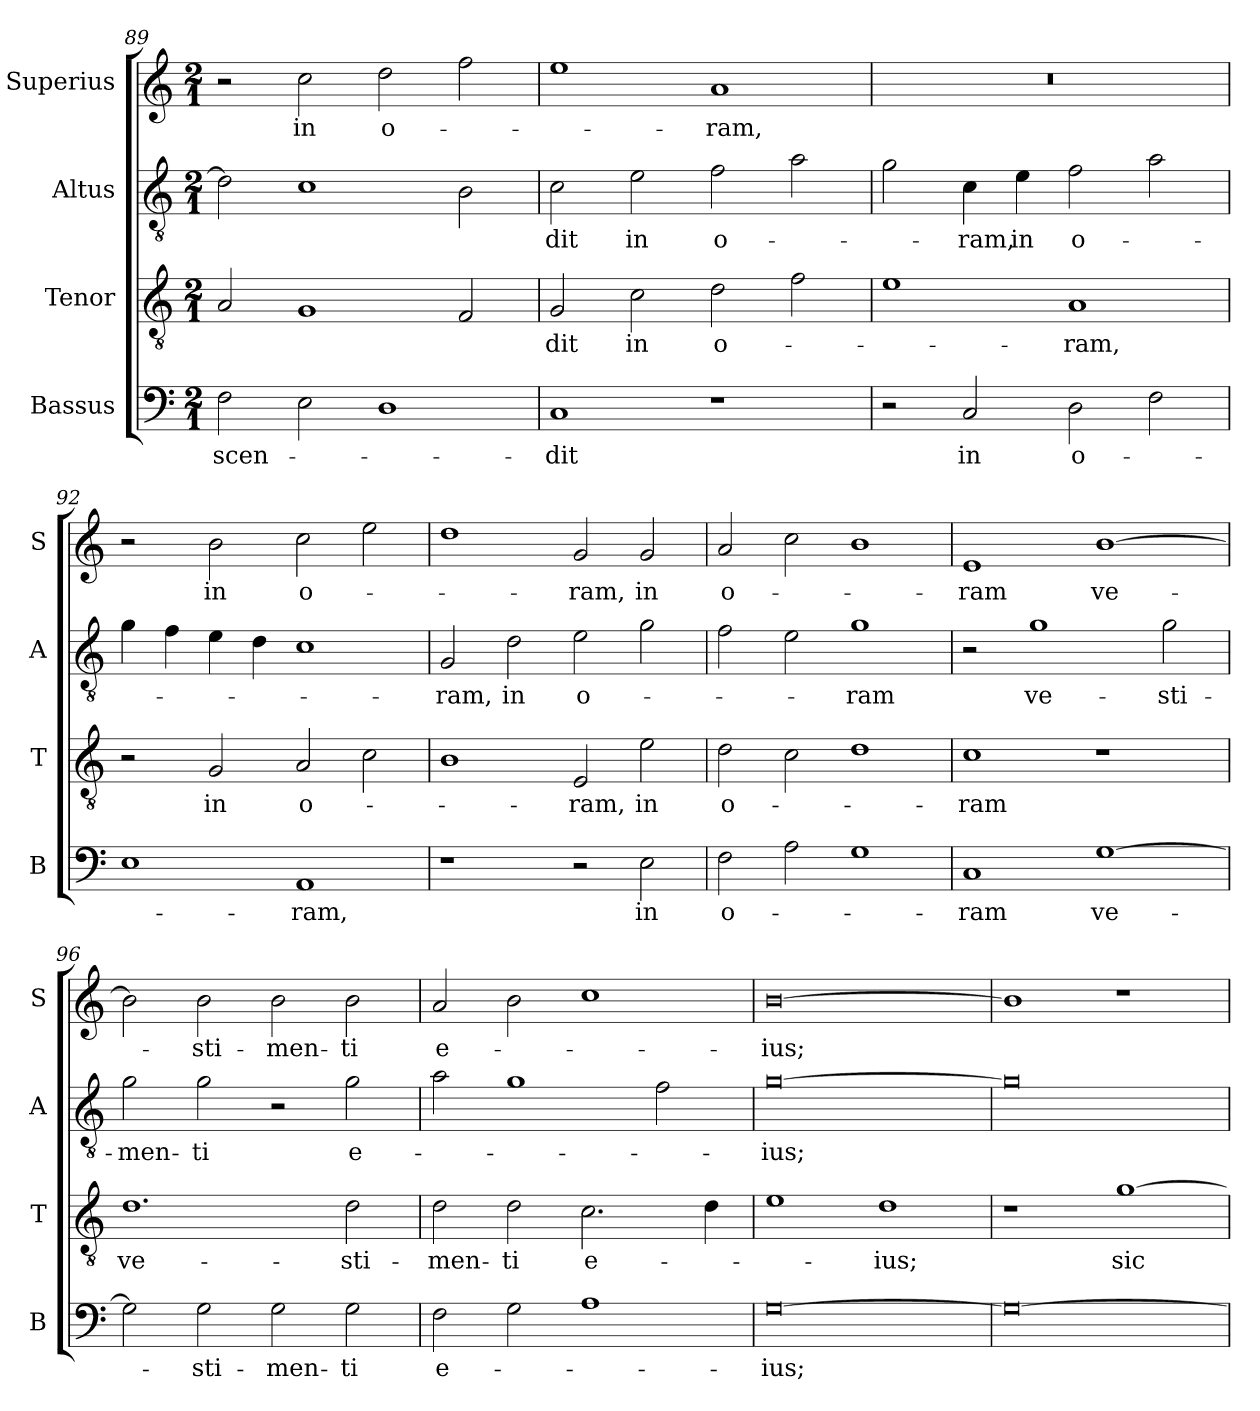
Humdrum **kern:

**kern	**text	**kern	**text	**kern	**text	**kern	**text
*part4	*part4	*part3	*part3	*part2	*part2	*part1	*part1
*staff4	*staff4	*staff3	*staff3	*staff2	*staff2	*staff1	*staff1
*I"Bassus	*	*I"Tenor	*	*I"Altus	*	*I"Superius	*
*I'B	*	*I'T	*	*I'A	*	*I'S	*
*clefF4	*	*clefGv2	*	*clefGv2	*	*clefG2	*
*k[]	*	*k[]	*	*k[]	*	*k[]	*
*M2/1	*	*M2/1	*	*M2/1	*	*M2/1	*
=89	=89	=89	=89	=89	=89	=89	=89
2F	-scen-	2A	.	2d]	.	2r	.
2E	.	1G	.	1c	.	2cc	in
1D	.	.	.	.	.	2dd	o-
.	.	2F	.	2B	.	2ff	.
=90	=90	=90	=90	=90	=90	=90	=90
1C	-dit	2G	-dit	2c	-dit	1ee	.
.	.	2c	in	2e	in	.	.
1r	.	2d	o-	2f	o-	1a	-ram,
.	.	2f	.	2a	.	.	.
=91	=91	=91	=91	=91	=91	=91	=91
2r	.	1e	.	2g	.	0r	.
2C	in	.	.	4c	-ram,	.	.
.	.	.	.	4e	in	.	.
2D	o-	1A	-ram,	2f	o-	.	.
2F	.	.	.	2a	.	.	.
=92	=92	=92	=92	=92	=92	=92	=92
1E	.	2r	.	4g	.	2r	.
.	.	.	.	4f	.	.	.
.	.	2G	in	4e	.	2b	in
.	.	.	.	4d	.	.	.
1AA	-ram,	2A	o-	1c	.	2cc	o-
.	.	2c	.	.	.	2ee	.
=93	=93	=93	=93	=93	=93	=93	=93
1r	.	1B	.	2G	-ram,	1dd	.
.	.	.	.	2d	in	.	.
2r	.	2E	-ram,	2e	o-	2g	-ram,
2E	in	2e	in	2g	.	2g	in
=94	=94	=94	=94	=94	=94	=94	=94
2F	o-	2d	o-	2f	.	2a	o-
2A	.	2c	.	2e	.	2cc	.
1G	.	1d	.	1g	-ram	1b	.
=95	=95	=95	=95	=95	=95	=95	=95
1C	-ram	1c	-ram	2r	.	1e	-ram
.	.	.	.	1g	ve-	.	.
[1G	ve-	1r	.	.	.	[1b	ve-
.	.	.	.	2g	-sti-	.	.
=96	=96	=96	=96	=96	=96	=96	=96
2G]	.	1.d	ve-	2g	-men-	2b]	.
2G	-sti-	.	.	2g	-ti	2b	-sti-
2G	-men-	.	.	2r	.	2b	-men-
2G	-ti	2d	-sti-	2g	e-	2b	-ti
=97	=97	=97	=97	=97	=97	=97	=97
2F	e-	2d	-men-	2a	.	2a	e-
2G	.	2d	-ti	1g	.	2b	.
1A	.	2.c	e-	.	.	1cc	.
.	.	.	.	2f	.	.	.
.	.	4d	.	.	.	.	.
=98	=98	=98	=98	=98	=98	=98	=98
[0G	-ius;	1e	.	[0g	-ius;	[0b	-ius;
.	.	1d	-ius;	.	.	.	.
=99	=99	=99	=99	=99	=99	=99	=99
0G_	.	1r	.	0g]	.	1b]	.
.	.	[1g	sic-	.	.	1r	.
=	=	=	=	=	=	=	=
*-	*-	*-	*-	*-	*-	*-	*-
